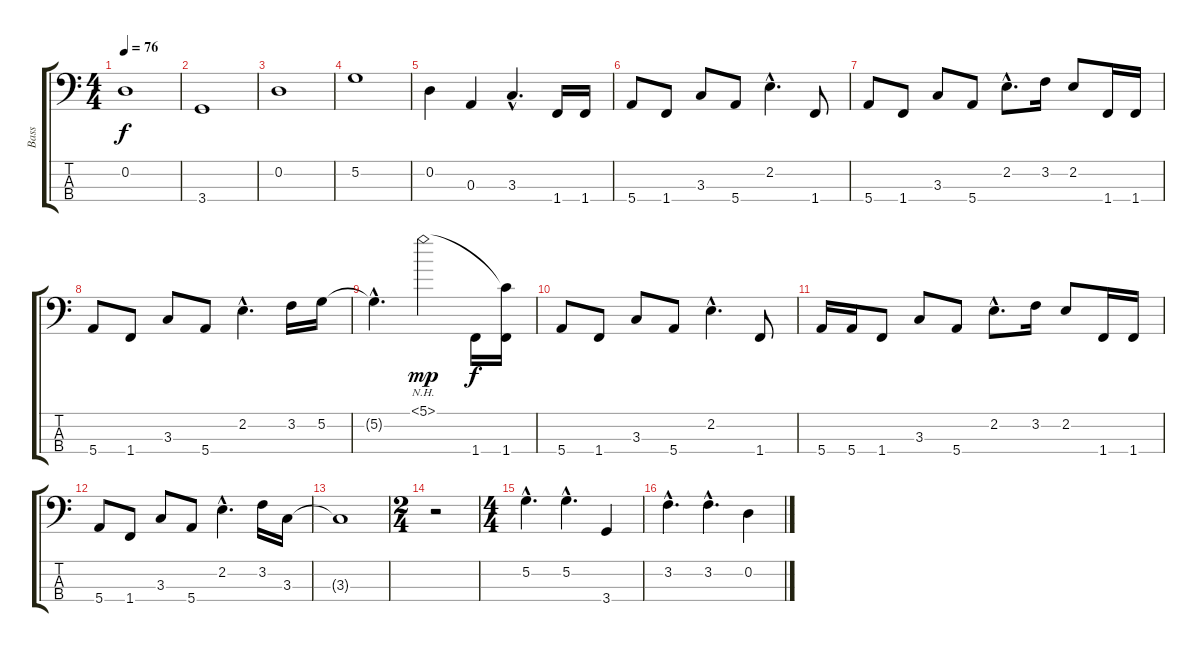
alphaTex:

\track ("Bass" "Bass") {instrument electricbassfinger}
\staff {score tabs}
\tuning (G2 D2 A1 E1) {hide}
\ts (4 4)
\tempo 76
\clef f4
\ks c
0.2.1{dy f} |
3.4.1 |
0.2.1 |
5.2.1 |
0.2.4 0.3.4 3.3{hac}.4{d} 1.4.16 1.4.16 |
5.4.8 1.4.8 3.3.8 5.4.8 2.2{hac}.4{d} 1.4.8 |
5.4.8 1.4.8 3.3.8 5.4.8 2.2{hac}.8{d} 3.2.16 2.2.8 1.4.16 1.4.16 |
5.4.8 1.4.8 3.3.8 5.4.8 2.2{hac}.4{d} 3.2.16 5.2.16 |
5.2{hac t}.4{d} 5.1{nh}.2{dy mp} 1.4.16{dy f} (5.1{t} 1.4).16 |
5.4.8 1.4.8 3.3.8 5.4.8 2.2{hac}.4{d} 1.4.8 |
5.4.16 5.4.16 1.4.8 3.3.8 5.4.8 2.2{hac}.8{d} 3.2.16 2.2.8 1.4.16 1.4.16 |
5.4.8 1.4.8 3.3.8 5.4.8 2.2{hac}.4{d} 3.2.16 3.3.16 |
3.3{t}.1 |
\ts (2 4)
r.2 |
\ts (4 4)
5.2{hac}.4{d} 5.2{hac}.4{d} 3.4.4 |
3.2{hac}.4{d} 3.2{hac}.4{d} 0.2.4
